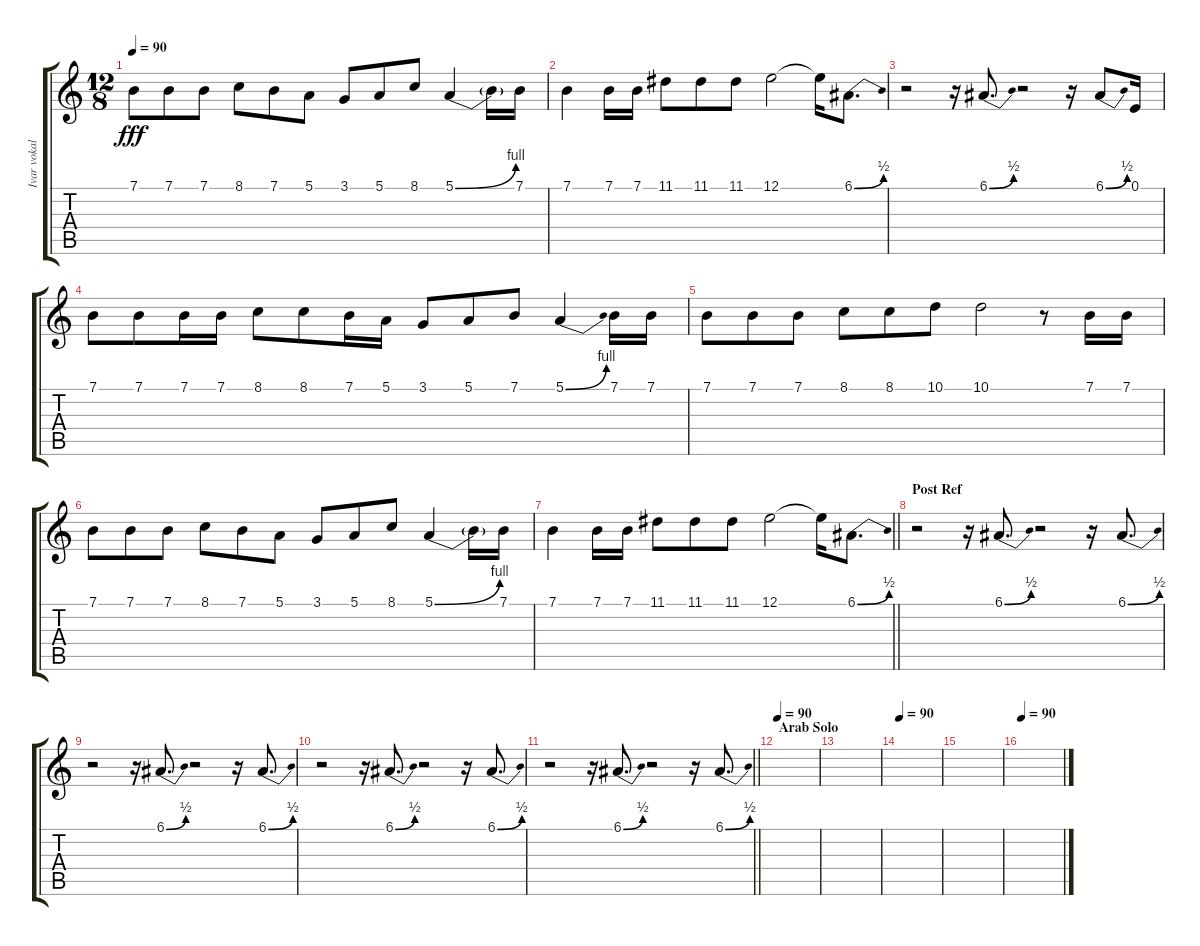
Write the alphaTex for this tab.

\track ("Ivar vokal" "Ivar vokal") {instrument synthvoice}
\staff {score tabs}
\tuning (E4 B3 G3 D3 A2 E2) {hide}
\ts (12 8)
\tempo 90
\clef g2
\ks c
7.1.8{dy fff} 7.1.8 7.1.8 8.1.8 7.1.8 5.1.8 3.1.8 5.1.8 8.1.8 5.1{be (bend 0 0 60 4)}.4 5.1{t}.16 7.1.16 |
7.1.4 7.1.16 7.1.16 11.1.8 11.1.8 11.1.8 12.1.2 12.1{t}.16 6.1{be (bend 0 0 60 2)}.8{d} |
r.2 r.16 6.1{be (bend 0 0 60 2)}.8{d} r.2 r.16 6.1{be (bend 0 0 60 2)}.8 0.1.16 |
7.1.8 7.1.8 7.1.16 7.1.16 8.1.8 8.1.8 7.1.16 5.1.16 3.1.8 5.1.8 7.1.8 5.1{be (bend 0 0 60 4)}.4 7.1.16 7.1.16 |
7.1.8 7.1.8 7.1.8 8.1.8 8.1.8 10.1.8 10.1.2 r.8 7.1.16 7.1.16 |
7.1.8 7.1.8 7.1.8 8.1.8 7.1.8 5.1.8 3.1.8 5.1.8 8.1.8 5.1{be (bend 0 0 60 4)}.4 5.1{t}.16 7.1.16 |
\barLineRight lightlight
7.1.4 7.1.16 7.1.16 11.1.8 11.1.8 11.1.8 12.1.2 12.1{t}.16 6.1{be (bend 0 0 60 2)}.8{d} |
\section ("" "Post Ref")
r.2 r.16 6.1{be (bend 0 0 60 2)}.8{d} r.2 r.16 6.1{be (bend 0 0 60 2)}.8{d} |
r.2 r.16 6.1{be (bend 0 0 60 2)}.8{d} r.2 r.16 6.1{be (bend 0 0 60 2)}.8{d} |
r.2 r.16 6.1{be (bend 0 0 60 2)}.8{d} r.2 r.16 6.1{be (bend 0 0 60 2)}.8{d} |
\barLineRight lightlight
r.2 r.16 6.1{be (bend 0 0 60 2)}.8{d} r.2 r.16 6.1{be (bend 0 0 60 2)}.8{d} |
\section ("" "Arab Solo")
\tempo 90
|
|
\tempo 90
|
|
\tempo 90
